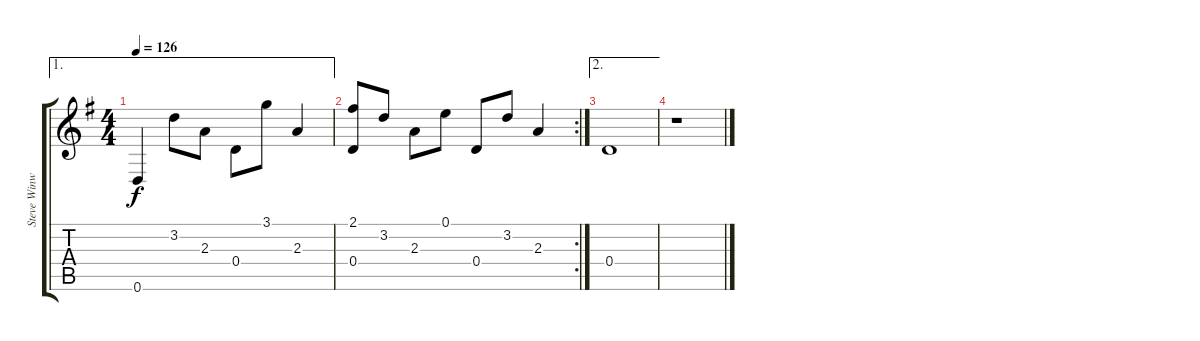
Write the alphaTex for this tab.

\track ("Steve Winwood - Gtr.2" "Steve Winw") {instrument acousticguitarnylon}
\staff {score tabs}
\tuning (E4 B3 G3 D3 A2 D2) {hide}
\ae 1
\ts (4 4)
\tempo 126
\clef g2
\ks g
0.6.4{dy f} 3.2.8 2.3.8 0.4.8 3.1.8 2.3.4 |
\rc 2
(2.1 0.4).8 3.2.8 2.3.8 0.1.8 0.4.8 3.2.8 2.3.4 |
\ae 2
0.4.1 |
r.1
